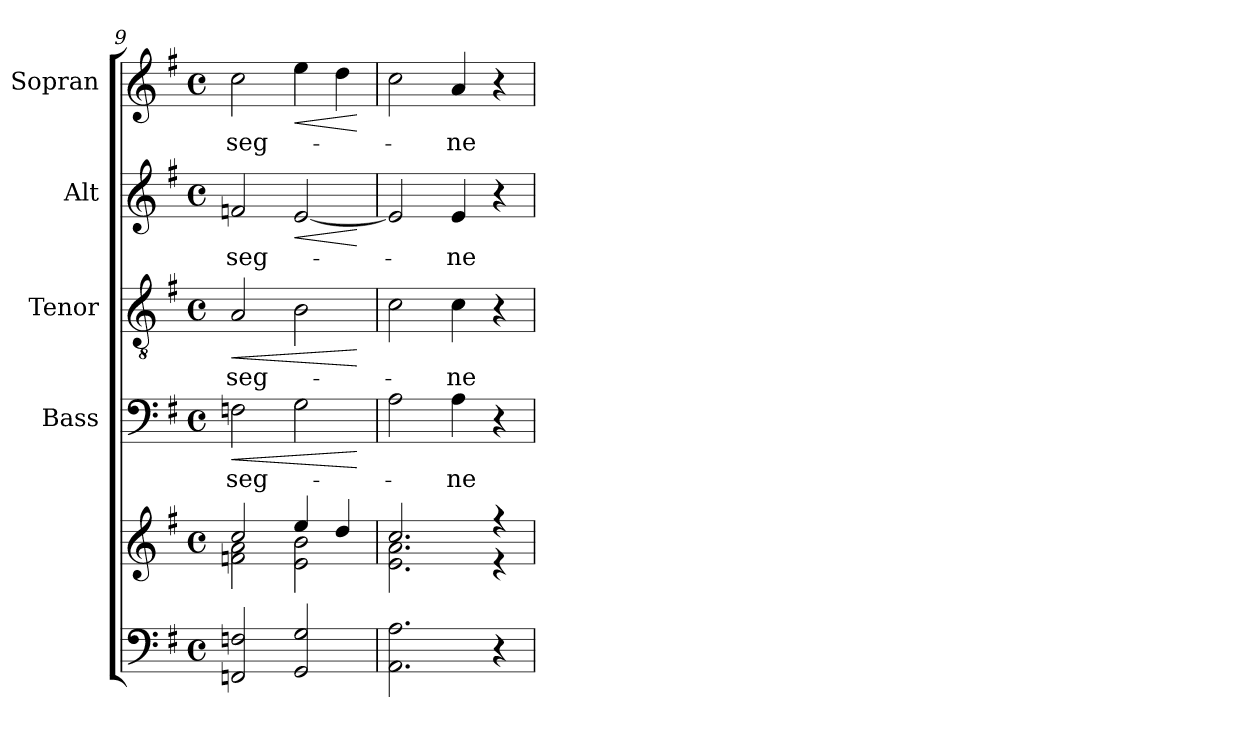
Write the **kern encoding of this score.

**kern	**kern	**kern	**text	**dynam	**kern	**text	**dynam	**kern	**text	**dynam	**kern	**text	**dynam
*part5	*part5	*part4	*part4	*part4	*part3	*part3	*part3	*part2	*part2	*part2	*part1	*part1	*part1
*staff6	*staff5	*staff4	*staff4	*staff4	*staff3	*staff3	*staff3	*staff2	*staff2	*staff2	*staff1	*staff1	*staff1
*	*	*I"Bass	*	*	*I"Tenor	*	*	*I"Alt	*	*	*I"Sopran	*	*
*	*	*I'B.	*	*	*I'T.	*	*	*I'A.	*	*	*I'S.	*	*
*clefF4	*clefG2	*clefF4	*	*	*clefGv2	*	*	*clefG2	*	*	*clefG2	*	*
*k[f#]	*k[f#]	*k[f#]	*	*	*k[f#]	*	*	*k[f#]	*	*	*k[f#]	*	*
*G:	*G:	*G:	*	*	*G:	*	*	*G:	*	*	*G:	*	*
*M4/4	*M4/4	*M4/4	*	*	*M4/4	*	*	*M4/4	*	*	*M4/4	*	*
*met(c)	*met(c)	*met(c)	*	*	*met(c)	*	*	*met(c)	*	*	*met(c)	*	*
=9	=9	=9	=9	=9	=9	=9	=9	=9	=9	=9	=9	=9	=9
*	*^	*	*	*	*	*	*	*	*	*	*	*	*
!	!	!	!	!LO:LY:b	!LO:HP:b	!	!LO:LY:b	!LO:HP:b	!	!LO:LY:b	!	!	!LO:LY:b	!
2FFn/ 2Fn/	2cc/	2fn\ 2a\	2Fn\	seg-	<	2A/	seg-	<	2fn/	seg-	.	2cc\	seg-	.
!	!	!	!	!	!	!	!	!	!	!	!LO:HP:b	!	!	!LO:HP:b
2GG/ 2G/	4ee/	2e\ 2b\	2G\	.	.	2B\	.	.	[2e/	.	<	4ee\	.	<
.	4dd/	.	.	.	.	.	.	.	.	.	.	4dd\	.	.
*	*v	*v	*	*	*	*	*	*	*	*	*	*	*	*
.	.	.	.	[	.	.	[	.	.	[	.	.	[
=10	=10	=10	=10	=10	=10	=10	=10	=10	=10	=10	=10	=10	=10
*	*^	*	*	*	*	*	*	*	*	*	*	*	*
2.AA\ 2.A\	2.cc/	2.e\ 2.a\	2A\	.	.	2c\	.	.	2e/]	.	.	2cc\	.	.
!	!	!	!	!LO:LY:b	!	!	!LO:LY:b	!	!	!LO:LY:b	!	!	!LO:LY:b	!
.	.	.	4A\	-ne	.	4c\	-ne	.	4e/	-ne	.	4a/	-ne	.
4r	4r	4r	4r	.	.	4r	.	.	4r	.	.	4r	.	.
*	*v	*v	*	*	*	*	*	*	*	*	*	*	*	*
=	=	=	=	=	=	=	=	=	=	=	=	=	=
*-	*-	*-	*-	*-	*-	*-	*-	*-	*-	*-	*-	*-	*-
